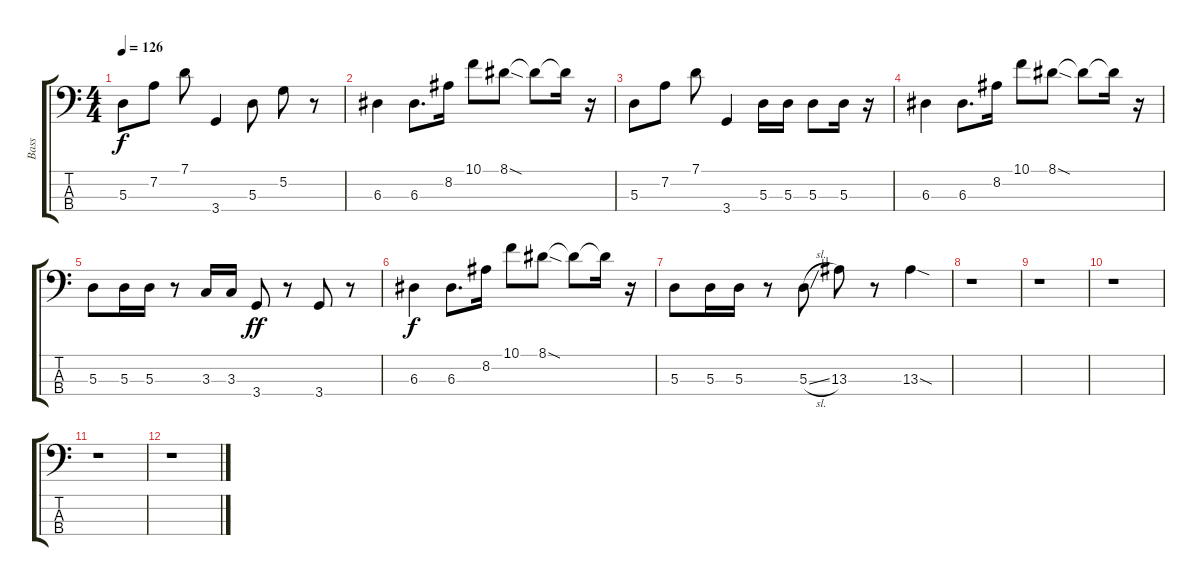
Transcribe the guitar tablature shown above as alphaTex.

\track ("Bass" "Bass") {instrument electricbassfinger}
\staff {score tabs}
\tuning (G2 D2 A1 E1) {hide}
\ts (4 4)
\tempo 126
\clef f4
\ks c
5.3.8{dy f} 7.2.8 7.1.8 3.4.4 5.3.8 5.2.8 r.8 |
6.3.4 6.3.8{d} 8.2.16 10.1.8 8.1{sod}.8 8.1{t}.8 8.1{t}.16 r.16 |
5.3.8 7.2.8 7.1.8 3.4.4 5.3.16 5.3.16 5.3.8 5.3.16 r.16 |
6.3.4 6.3.8{d} 8.2.16 10.1.8 8.1{sod}.8 8.1{t}.8 8.1{t}.16 r.16 |
5.3.8 5.3.16 5.3.16 r.8 3.3.16 3.3.16 3.4.8{dy ff} r.8 3.4.8 r.8 |
6.3.4{dy f} 6.3.8{d} 8.2.16 10.1.8 8.1{sod}.8 8.1{t}.8 8.1{t}.16 r.16 |
5.3.8 5.3.16 5.3.16 r.8 5.3{sl}.8 13.3.8 r.8 13.3{sod}.4 |
r.1 |
r.1 |
r.1 |
r.1 |
r.1
